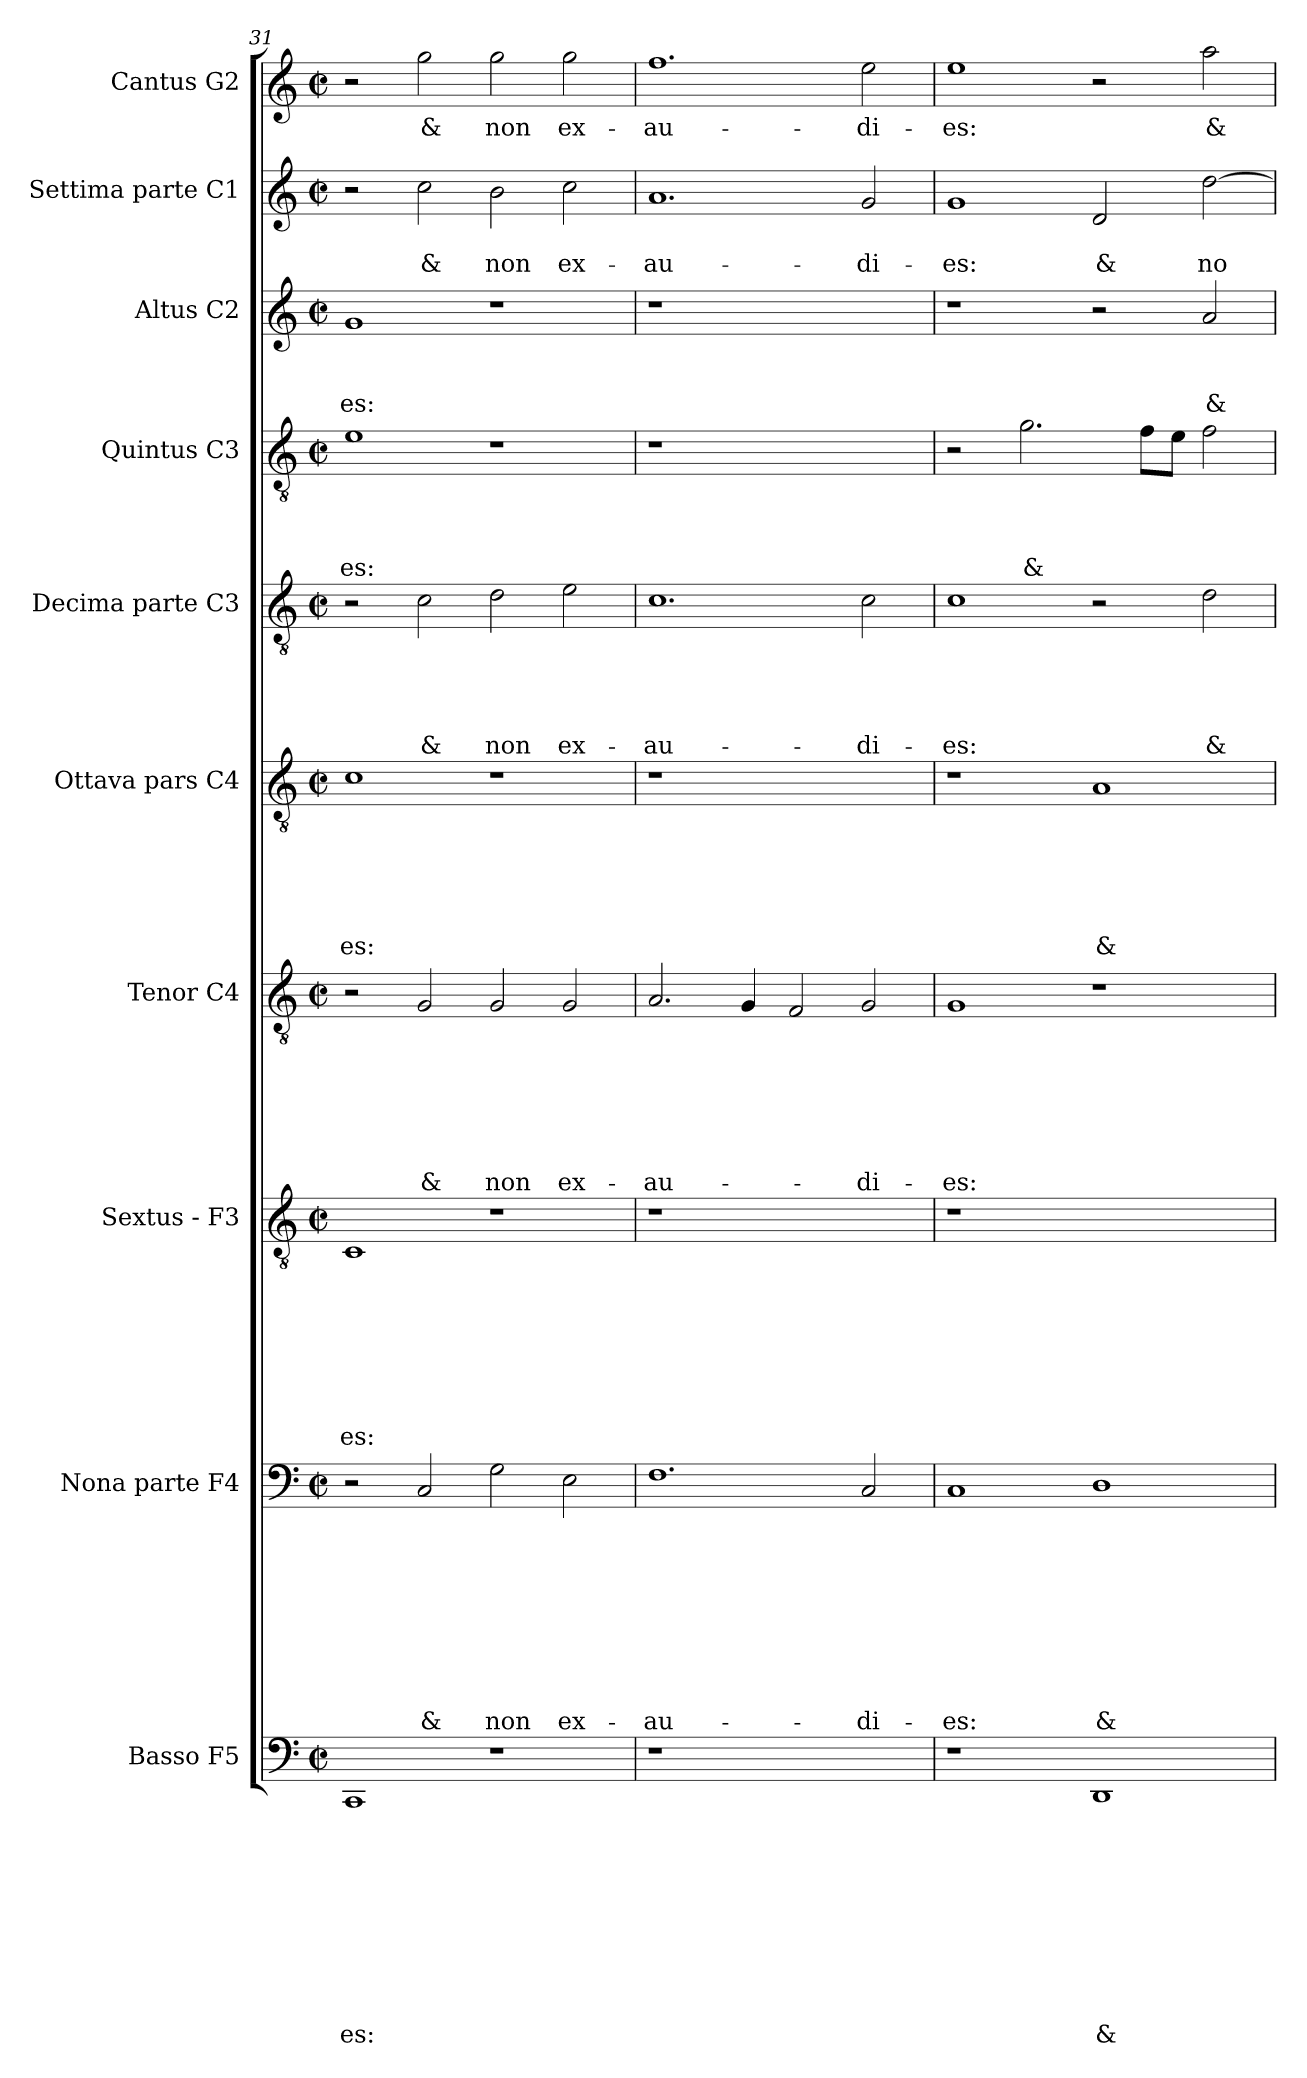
**kern	**text	**text	**text	**text	**text	**text	**text	**text	**text	**text	**kern	**text	**text	**text	**text	**text	**text	**text	**text	**text	**kern	**text	**text	**text	**text	**text	**text	**text	**text	**kern	**text	**text	**text	**text	**text	**text	**text	**kern	**text	**text	**text	**text	**text	**text	**kern	**text	**text	**text	**text	**text	**kern	**text	**text	**text	**text	**kern	**text	**text	**text	**kern	**text	**text	**kern	**text
*part10	*part10	*part10	*part10	*part10	*part10	*part10	*part10	*part10	*part10	*part10	*part9	*part9	*part9	*part9	*part9	*part9	*part9	*part9	*part9	*part9	*part8	*part8	*part8	*part8	*part8	*part8	*part8	*part8	*part8	*part7	*part7	*part7	*part7	*part7	*part7	*part7	*part7	*part6	*part6	*part6	*part6	*part6	*part6	*part6	*part5	*part5	*part5	*part5	*part5	*part5	*part4	*part4	*part4	*part4	*part4	*part3	*part3	*part3	*part3	*part2	*part2	*part2	*part1	*part1
*staff10	*staff10	*staff10	*staff10	*staff10	*staff10	*staff10	*staff10	*staff10	*staff10	*staff10	*staff9	*staff9	*staff9	*staff9	*staff9	*staff9	*staff9	*staff9	*staff9	*staff9	*staff8	*staff8	*staff8	*staff8	*staff8	*staff8	*staff8	*staff8	*staff8	*staff7	*staff7	*staff7	*staff7	*staff7	*staff7	*staff7	*staff7	*staff6	*staff6	*staff6	*staff6	*staff6	*staff6	*staff6	*staff5	*staff5	*staff5	*staff5	*staff5	*staff5	*staff4	*staff4	*staff4	*staff4	*staff4	*staff3	*staff3	*staff3	*staff3	*staff2	*staff2	*staff2	*staff1	*staff1
*I"Basso F5	*	*	*	*	*	*	*	*	*	*	*I"Nona parte F4	*	*	*	*	*	*	*	*	*	*I"Sextus - F3	*	*	*	*	*	*	*	*	*I"Tenor C4	*	*	*	*	*	*	*	*I"Ottava pars C4	*	*	*	*	*	*	*I"Decima parte C3	*	*	*	*	*	*I"Quintus C3	*	*	*	*	*I"Altus C2	*	*	*	*I"Settima parte C1	*	*	*I"Cantus G2	*
*I'B1	*	*	*	*	*	*	*	*	*	*	*	*	*	*	*	*	*	*	*	*	*	*	*	*	*	*	*	*	*	*I'T1	*	*	*	*	*	*	*	*	*	*	*	*	*	*	*	*	*	*	*	*	*	*	*	*	*	*I'A1	*	*	*	*I'C2	*	*	*I'C1	*
*clefF4	*	*	*	*	*	*	*	*	*	*	*clefF4	*	*	*	*	*	*	*	*	*	*clefGv2	*	*	*	*	*	*	*	*	*clefGv2	*	*	*	*	*	*	*	*clefGv2	*	*	*	*	*	*	*clefGv2	*	*	*	*	*	*clefGv2	*	*	*	*	*clefG2	*	*	*	*clefG2	*	*	*clefG2	*
*k[]	*	*	*	*	*	*	*	*	*	*	*k[]	*	*	*	*	*	*	*	*	*	*k[]	*	*	*	*	*	*	*	*	*k[]	*	*	*	*	*	*	*	*k[]	*	*	*	*	*	*	*k[]	*	*	*	*	*	*k[]	*	*	*	*	*k[]	*	*	*	*k[]	*	*	*k[]	*
*C:	*	*	*	*	*	*	*	*	*	*	*C:	*	*	*	*	*	*	*	*	*	*C:	*	*	*	*	*	*	*	*	*C:	*	*	*	*	*	*	*	*C:	*	*	*	*	*	*	*C:	*	*	*	*	*	*C:	*	*	*	*	*C:	*	*	*	*C:	*	*	*C:	*
*M2/2	*	*	*	*	*	*	*	*	*	*	*M2/2	*	*	*	*	*	*	*	*	*	*M2/2	*	*	*	*	*	*	*	*	*M2/2	*	*	*	*	*	*	*	*M2/2	*	*	*	*	*	*	*M2/2	*	*	*	*	*	*M2/2	*	*	*	*	*M2/2	*	*	*	*M2/2	*	*	*M2/2	*
*met(c|)	*	*	*	*	*	*	*	*	*	*	*met(c|)	*	*	*	*	*	*	*	*	*	*met(c|)	*	*	*	*	*	*	*	*	*met(c|)	*	*	*	*	*	*	*	*met(c|)	*	*	*	*	*	*	*met(c|)	*	*	*	*	*	*met(c|)	*	*	*	*	*met(c|)	*	*	*	*met(c|)	*	*	*met(c|)	*
=31	=31	=31	=31	=31	=31	=31	=31	=31	=31	=31	=31	=31	=31	=31	=31	=31	=31	=31	=31	=31	=31	=31	=31	=31	=31	=31	=31	=31	=31	=31	=31	=31	=31	=31	=31	=31	=31	=31	=31	=31	=31	=31	=31	=31	=31	=31	=31	=31	=31	=31	=31	=31	=31	=31	=31	=31	=31	=31	=31	=31	=31	=31	=31	=31
!	!	!	!	!	!	!	!	!	!	!LO:LY:b	!	!	!	!	!	!	!	!	!	!	!	!	!	!	!	!	!	!	!LO:LY:b	!	!	!	!	!	!	!	!	!	!	!	!	!	!	!LO:LY:b	!	!	!	!	!	!	!	!	!	!	!LO:LY:b	!	!	!	!LO:LY:b	!	!	!	!	!
1CC	.	.	.	.	.	.	.	.	.	-es:	2r	.	.	.	.	.	.	.	.	.	1C	.	.	.	.	.	.	.	-es:	2r	.	.	.	.	.	.	.	1c	.	.	.	.	.	-es:	2r	.	.	.	.	.	1e	.	.	.	-es:	1g	.	.	-es:	2r	.	.	2r	.
!	!	!	!	!	!	!	!	!	!	!	!	!	!	!	!	!	!	!	!	!LO:LY:b	!	!	!	!	!	!	!	!	!	!	!	!	!	!	!	!	!LO:LY:b	!	!	!	!	!	!	!	!	!	!	!	!	!LO:LY:b	!	!	!	!	!	!	!	!	!	!	!	!LO:LY:b	!	!LO:LY:b
.	.	.	.	.	.	.	.	.	.	.	2C/	.	.	.	.	.	.	.	.	&	.	.	.	.	.	.	.	.	.	2G/	.	.	.	.	.	.	&	.	.	.	.	.	.	.	2c\	.	.	.	.	&	.	.	.	.	.	.	.	.	.	2cc\	.	&	2gg\	&
!	!	!	!	!	!	!	!	!	!	!	!	!	!	!	!	!	!	!	!	!LO:LY:b	!	!	!	!	!	!	!	!	!	!	!	!	!	!	!	!	!LO:LY:b	!	!	!	!	!	!	!	!	!	!	!	!	!LO:LY:b	!	!	!	!	!	!	!	!	!	!	!	!LO:LY:b	!	!LO:LY:b
1r	.	.	.	.	.	.	.	.	.	.	2G\	.	.	.	.	.	.	.	.	non	1r	.	.	.	.	.	.	.	.	2G/	.	.	.	.	.	.	non	1r	.	.	.	.	.	.	2d\	.	.	.	.	non	1r	.	.	.	.	1r	.	.	.	2b\	.	non	2gg\	non
!	!	!	!	!	!	!	!	!	!	!	!	!	!	!	!	!	!	!	!	!LO:LY:b	!	!	!	!	!	!	!	!	!	!	!	!	!	!	!	!	!LO:LY:b	!	!	!	!	!	!	!	!	!	!	!	!	!LO:LY:b	!	!	!	!	!	!	!	!	!	!	!	!LO:LY:b	!	!LO:LY:b
.	.	.	.	.	.	.	.	.	.	.	2E\	.	.	.	.	.	.	.	.	ex-	.	.	.	.	.	.	.	.	.	2G/	.	.	.	.	.	.	ex-	.	.	.	.	.	.	.	2e\	.	.	.	.	ex-	.	.	.	.	.	.	.	.	.	2cc\	.	ex-	2gg\	ex-
!!LO:PB:g=z
=32	=32	=32	=32	=32	=32	=32	=32	=32	=32	=32	=32	=32	=32	=32	=32	=32	=32	=32	=32	=32	=32	=32	=32	=32	=32	=32	=32	=32	=32	=32	=32	=32	=32	=32	=32	=32	=32	=32	=32	=32	=32	=32	=32	=32	=32	=32	=32	=32	=32	=32	=32	=32	=32	=32	=32	=32	=32	=32	=32	=32	=32	=32	=32	=32
!	!	!	!	!	!	!	!	!	!	!	!	!	!	!	!	!	!	!	!	!LO:LY:b	!	!	!	!	!	!	!	!	!	!	!	!	!	!	!	!	!LO:LY:b	!	!	!	!	!	!	!	!	!	!	!	!	!LO:LY:b	!	!	!	!	!	!	!	!	!	!	!	!LO:LY:b	!	!LO:LY:b
1r	.	.	.	.	.	.	.	.	.	.	1.F	.	.	.	.	.	.	.	.	-au-	1r	.	.	.	.	.	.	.	.	2.A/	.	.	.	.	.	.	-au-	1r	.	.	.	.	.	.	1.c	.	.	.	.	-au-	1r	.	.	.	.	1r	.	.	.	1.a	.	-au-	1.ff	-au-
.	.	.	.	.	.	.	.	.	.	.	.	.	.	.	.	.	.	.	.	.	.	.	.	.	.	.	.	.	.	4G/	.	.	.	.	.	.	.	.	.	.	.	.	.	.	.	.	.	.	.	.	.	.	.	.	.	.	.	.	.	.	.	.	.	.
1ryy	.	.	.	.	.	.	.	.	.	.	.	.	.	.	.	.	.	.	.	.	1ryy	.	.	.	.	.	.	.	.	2F/	.	.	.	.	.	.	.	1ryy	.	.	.	.	.	.	.	.	.	.	.	.	1ryy	.	.	.	.	1ryy	.	.	.	.	.	.	.	.
!	!	!	!	!	!	!	!	!	!	!	!	!	!	!	!	!	!	!	!	!LO:LY:b	!	!	!	!	!	!	!	!	!	!	!	!	!	!	!	!	!LO:LY:b	!	!	!	!	!	!	!	!	!	!	!	!	!LO:LY:b	!	!	!	!	!	!	!	!	!	!	!	!LO:LY:b	!	!LO:LY:b
.	.	.	.	.	.	.	.	.	.	.	2C/	.	.	.	.	.	.	.	.	-di-	.	.	.	.	.	.	.	.	.	2G/	.	.	.	.	.	.	-di-	.	.	.	.	.	.	.	2c\	.	.	.	.	-di-	.	.	.	.	.	.	.	.	.	2g/	.	-di-	2ee\	-di-
=33	=33	=33	=33	=33	=33	=33	=33	=33	=33	=33	=33	=33	=33	=33	=33	=33	=33	=33	=33	=33	=33	=33	=33	=33	=33	=33	=33	=33	=33	=33	=33	=33	=33	=33	=33	=33	=33	=33	=33	=33	=33	=33	=33	=33	=33	=33	=33	=33	=33	=33	=33	=33	=33	=33	=33	=33	=33	=33	=33	=33	=33	=33	=33	=33
!	!	!	!	!	!	!	!	!	!	!	!	!	!	!	!	!	!	!	!	!LO:LY:b	!	!	!	!	!	!	!	!	!	!	!	!	!	!	!	!	!LO:LY:b	!	!	!	!	!	!	!	!	!	!	!	!	!LO:LY:b	!	!	!	!	!	!	!	!	!	!	!	!LO:LY:b	!	!LO:LY:b
1r	.	.	.	.	.	.	.	.	.	.	1C	.	.	.	.	.	.	.	.	-es:	1r	.	.	.	.	.	.	.	.	1G	.	.	.	.	.	.	-es:	1r	.	.	.	.	.	.	1c	.	.	.	.	-es:	2r	.	.	.	.	1r	.	.	.	1g	.	-es:	1ee	-es:
!	!	!	!	!	!	!	!	!	!	!	!	!	!	!	!	!	!	!	!	!	!	!	!	!	!	!	!	!	!	!	!	!	!	!	!	!	!	!	!	!	!	!	!	!	!	!	!	!	!	!	!	!	!	!	!LO:LY:b	!	!	!	!	!	!	!	!	!
.	.	.	.	.	.	.	.	.	.	.	.	.	.	.	.	.	.	.	.	.	.	.	.	.	.	.	.	.	.	.	.	.	.	.	.	.	.	.	.	.	.	.	.	.	.	.	.	.	.	.	2.g\	.	.	.	&	.	.	.	.	.	.	.	.	.
!	!	!	!	!	!	!	!	!	!	!LO:LY:b	!	!	!	!	!	!	!	!	!	!LO:LY:b	!	!	!	!	!	!	!	!	!	!	!	!	!	!	!	!	!	!	!	!	!	!	!	!LO:LY:b	!	!	!	!	!	!	!	!	!	!	!	!	!	!	!	!	!	!LO:LY:b	!	!
1DD	.	.	.	.	.	.	.	.	.	&	1D	.	.	.	.	.	.	.	.	&	1ryy	.	.	.	.	.	.	.	.	1r	.	.	.	.	.	.	.	1A	.	.	.	.	.	&	2r	.	.	.	.	.	.	.	.	.	.	2r	.	.	.	2d/	.	&	2r	.
.	.	.	.	.	.	.	.	.	.	.	.	.	.	.	.	.	.	.	.	.	.	.	.	.	.	.	.	.	.	.	.	.	.	.	.	.	.	.	.	.	.	.	.	.	.	.	.	.	.	.	8f\L	.	.	.	.	.	.	.	.	.	.	.	.	.
.	.	.	.	.	.	.	.	.	.	.	.	.	.	.	.	.	.	.	.	.	.	.	.	.	.	.	.	.	.	.	.	.	.	.	.	.	.	.	.	.	.	.	.	.	.	.	.	.	.	.	8e\J	.	.	.	.	.	.	.	.	.	.	.	.	.
!	!	!	!	!	!	!	!	!	!	!	!	!	!	!	!	!	!	!	!	!	!	!	!	!	!	!	!	!	!	!	!	!	!	!	!	!	!	!	!	!	!	!	!	!	!	!	!	!	!	!LO:LY:b	!	!	!	!	!	!	!	!	!LO:LY:b	!	!	!LO:LY:b	!	!LO:LY:b
.	.	.	.	.	.	.	.	.	.	.	.	.	.	.	.	.	.	.	.	.	.	.	.	.	.	.	.	.	.	.	.	.	.	.	.	.	.	.	.	.	.	.	.	.	2d\	.	.	.	.	&	2f\	.	.	.	.	2a/	.	.	&	[2dd\	.	no-	2aa\	&
=	=	=	=	=	=	=	=	=	=	=	=	=	=	=	=	=	=	=	=	=	=	=	=	=	=	=	=	=	=	=	=	=	=	=	=	=	=	=	=	=	=	=	=	=	=	=	=	=	=	=	=	=	=	=	=	=	=	=	=	=	=	=	=	=
*-	*-	*-	*-	*-	*-	*-	*-	*-	*-	*-	*-	*-	*-	*-	*-	*-	*-	*-	*-	*-	*-	*-	*-	*-	*-	*-	*-	*-	*-	*-	*-	*-	*-	*-	*-	*-	*-	*-	*-	*-	*-	*-	*-	*-	*-	*-	*-	*-	*-	*-	*-	*-	*-	*-	*-	*-	*-	*-	*-	*-	*-	*-	*-	*-
